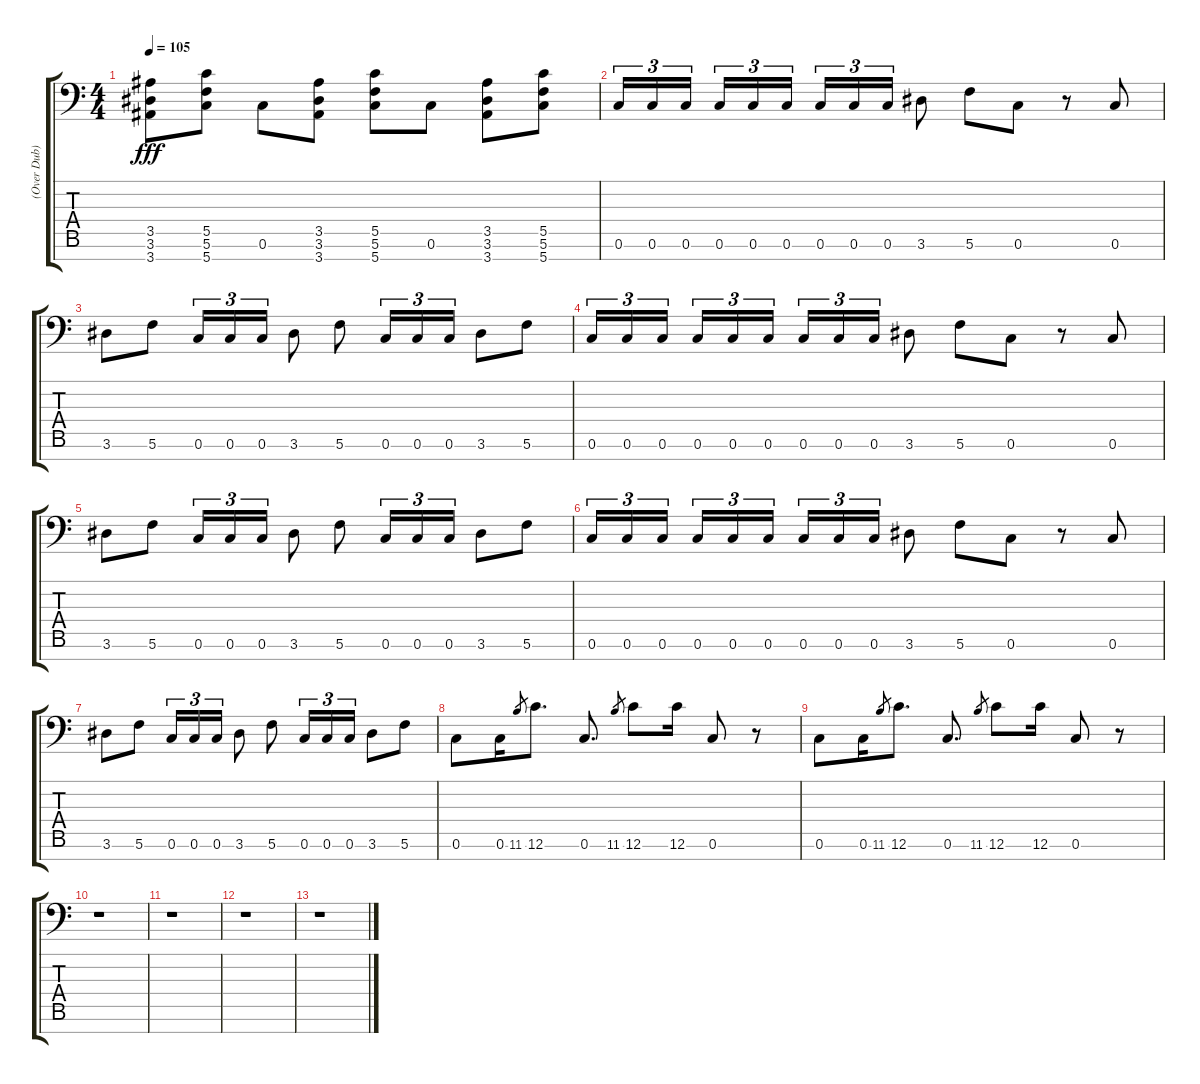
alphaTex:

\track ("(Over Dub)" "(Over Dub)") {instrument distortionguitar}
\staff {score tabs}
\tuning (D4 A3 F3 C3 G2 C2 G1) {hide}
\ts (4 4)
\tempo 105
\clef f4
\ks c
(3.5 3.6 3.7).8{dy fff} (5.5 5.6 5.7).8 0.6.8 (3.5 3.6 3.7).8 (5.5 5.6 5.7).8 0.6.8 (3.5 3.6 3.7).8 (5.5 5.6 5.7).8 |
0.6.16{tu (3 2)} 0.6.16{tu (3 2)} 0.6.16{tu (3 2)} 0.6.16{tu (3 2)} 0.6.16{tu (3 2)} 0.6.16{tu (3 2)} 0.6.16{tu (3 2)} 0.6.16{tu (3 2)} 0.6.16{tu (3 2)} 3.6.8 5.6.8 0.6.8 r.8 0.6.8 |
3.6.8 5.6.8 0.6.16{tu (3 2)} 0.6.16{tu (3 2)} 0.6.16{tu (3 2)} 3.6.8 5.6.8 0.6.16{tu (3 2)} 0.6.16{tu (3 2)} 0.6.16{tu (3 2)} 3.6.8 5.6.8 |
0.6.16{tu (3 2)} 0.6.16{tu (3 2)} 0.6.16{tu (3 2)} 0.6.16{tu (3 2)} 0.6.16{tu (3 2)} 0.6.16{tu (3 2)} 0.6.16{tu (3 2)} 0.6.16{tu (3 2)} 0.6.16{tu (3 2)} 3.6.8 5.6.8 0.6.8 r.8 0.6.8 |
3.6.8 5.6.8 0.6.16{tu (3 2)} 0.6.16{tu (3 2)} 0.6.16{tu (3 2)} 3.6.8 5.6.8 0.6.16{tu (3 2)} 0.6.16{tu (3 2)} 0.6.16{tu (3 2)} 3.6.8 5.6.8 |
0.6.16{tu (3 2)} 0.6.16{tu (3 2)} 0.6.16{tu (3 2)} 0.6.16{tu (3 2)} 0.6.16{tu (3 2)} 0.6.16{tu (3 2)} 0.6.16{tu (3 2)} 0.6.16{tu (3 2)} 0.6.16{tu (3 2)} 3.6.8 5.6.8 0.6.8 r.8 0.6.8 |
3.6.8 5.6.8 0.6.16{tu (3 2)} 0.6.16{tu (3 2)} 0.6.16{tu (3 2)} 3.6.8 5.6.8 0.6.16{tu (3 2)} 0.6.16{tu (3 2)} 0.6.16{tu (3 2)} 3.6.8 5.6.8 |
0.6.8 0.6.16 11.6.8{gr} 12.6.8{d} 0.6.8{d} 11.6.8{gr} 12.6.8 12.6.16 0.6.8 r.8 |
0.6.8 0.6.16 11.6.8{gr} 12.6.8{d} 0.6.8{d} 11.6.8{gr} 12.6.8 12.6.16 0.6.8 r.8 |
r.1 |
r.1 |
r.1 |
r.1
